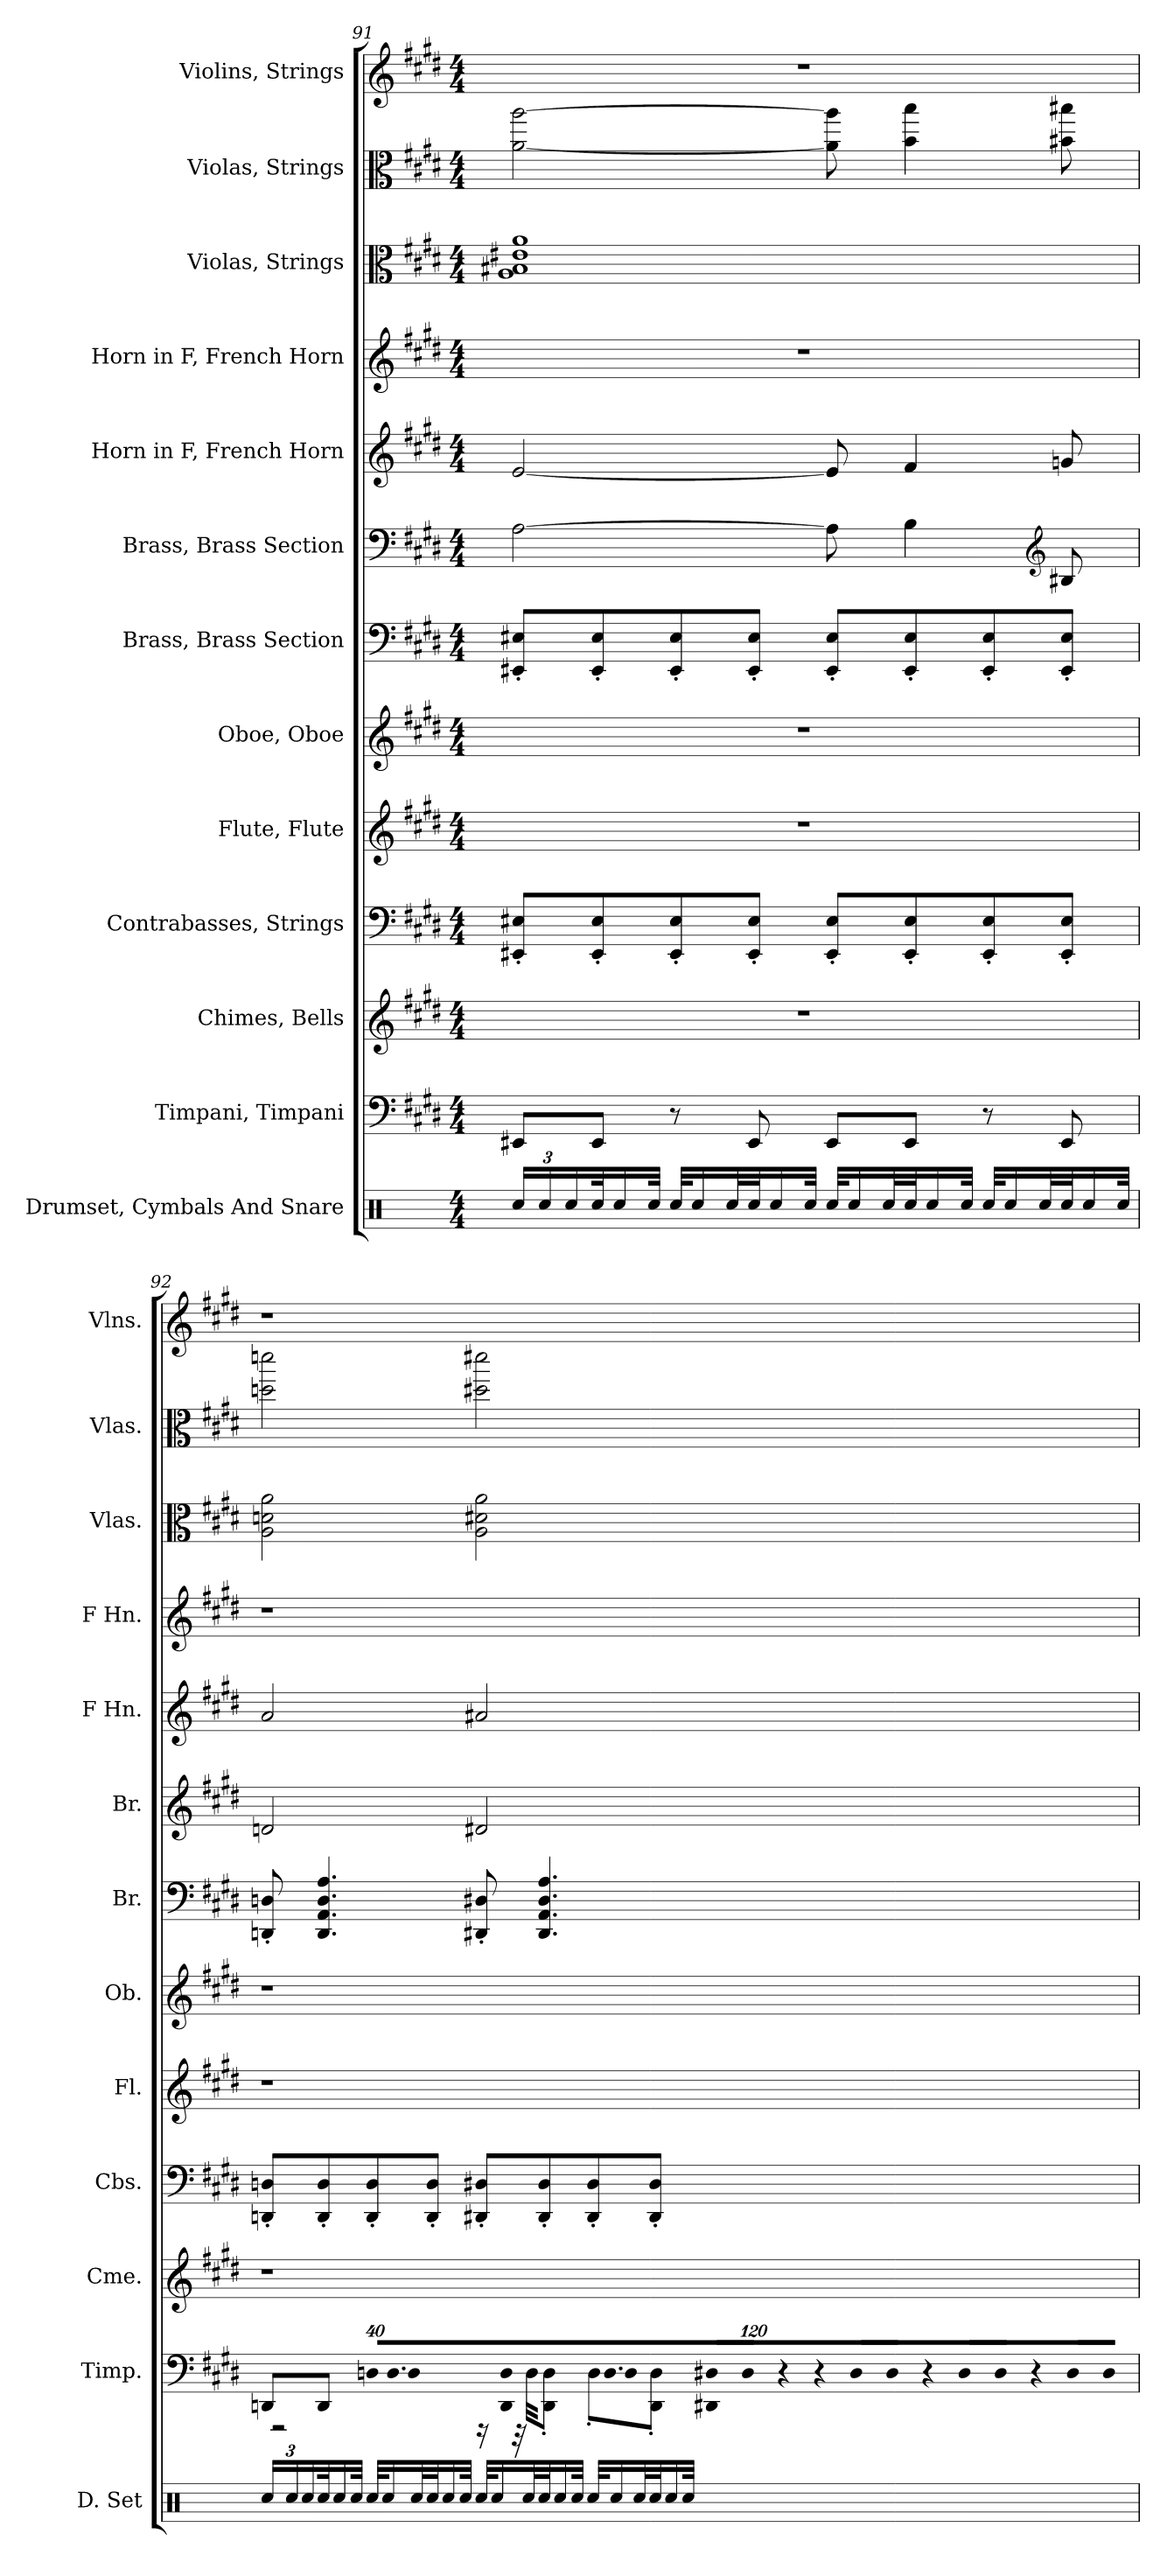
**kern	**kern	**kern	**kern	**kern	**kern	**kern	**kern	**kern	**kern	**kern	**kern	**kern
*part13	*part12	*part11	*part10	*part9	*part8	*part7	*part6	*part5	*part4	*part3	*part2	*part1
*staff13	*staff12	*staff11	*staff10	*staff9	*staff8	*staff7	*staff6	*staff5	*staff4	*staff3	*staff2	*staff1
*I"Drumset, Cymbals And Snare	*I"Timpani, Timpani	*I"Chimes, Bells	*I"Contrabasses, Strings	*I"Flute, Flute	*I"Oboe, Oboe	*I"Brass, Brass Section	*I"Brass, Brass Section	*I"Horn in F, French Horn	*I"Horn in F, French Horn	*I"Violas, Strings	*I"Violas, Strings	*I"Violins, Strings
*I'D. Set	*I'Timp.	*I'Cme.	*I'Cbs.	*I'Fl.	*I'Ob.	*I'Br.	*I'Br.	*I'F Hn.	*I'F Hn.	*I'Vlas.	*I'Vlas.	*I'Vlns.
!!LO:PB:g=z
*clefX	*clefF4	*clefG2	*clefF4	*clefG2	*clefG2	*clefF4	*clefF4	*clefG2	*clefG2	*clefC3	*clefC3	*clefG2
*	*	*	*ITrd7c12	*	*	*	*	*ITrd4c7	*ITrd4c7	*	*	*
*k[]	*k[f#c#g#d#]	*k[f#c#g#d#]	*k[f#c#g#d#]	*k[f#c#g#d#]	*k[f#c#g#d#]	*k[f#c#g#d#]	*k[f#c#g#d#]	*k[f#c#g#]	*k[f#c#g#]	*k[f#c#g#d#]	*k[f#c#g#d#]	*k[f#c#g#d#]
*M4/4	*M4/4	*M4/4	*M4/4	*M4/4	*M4/4	*M4/4	*M4/4	*M4/4	*M4/4	*M4/4	*M4/4	*M4/4
*Xbrackettup	*	*	*	*	*	*	*	*	*	*	*	*
=91	=91	=91	=91	=91	=91	=91	=91	=91	=91	=91	=91	=91
24Rcc/LL	8EE#X/L	1r	8EEE#X/' 8EE#X/'L	1r	1r	8EE#X/' 8E#X/'L	[2A\	[2A/	1r	1A 1B#X 1e#X 1a	[2a\ [2aa\	1r
24Rcc/	.	.	.	.	.	.	.	.	.	.	.	.
24Rcc/	.	.	.	.	.	.	.	.	.	.	.	.
32Rcc/K	8EE#/J	.	8EEE#/' 8EE#/'	.	.	8EE#/' 8E#/'	.	.	.	.	.	.
16Rcc/	.	.	.	.	.	.	.	.	.	.	.	.
32Rcc/JJk	.	.	.	.	.	.	.	.	.	.	.	.
32Rcc/KLL	8r	.	8EEE#/' 8EE#/'	.	.	8EE#/' 8E#/'	.	.	.	.	.	.
16Rcc/	.	.	.	.	.	.	.	.	.	.	.	.
32Rcc/L	.	.	.	.	.	.	.	.	.	.	.	.
32Rcc/J	8EE#/	.	8EEE#/' 8EE#/'J	.	.	8EE#/' 8E#/'J	.	.	.	.	.	.
16Rcc/	.	.	.	.	.	.	.	.	.	.	.	.
32Rcc/JJk	.	.	.	.	.	.	.	.	.	.	.	.
32Rcc/KLL	8EE#/L	.	8EEE#/' 8EE#/'L	.	.	8EE#/' 8E#/'L	8A\]	8A/]	.	.	8a\] 8aa\]	.
16Rcc/	.	.	.	.	.	.	.	.	.	.	.	.
32Rcc/L	.	.	.	.	.	.	.	.	.	.	.	.
32Rcc/J	8EE#/J	.	8EEE#/' 8EE#/'	.	.	8EE#/' 8E#/'	4B\	4B/	.	.	4b\ 4bb\	.
16Rcc/	.	.	.	.	.	.	.	.	.	.	.	.
32Rcc/JJk	.	.	.	.	.	.	.	.	.	.	.	.
32Rcc/KLL	8r	.	8EEE#/' 8EE#/'	.	.	8EE#/' 8E#/'	.	.	.	.	.	.
16Rcc/	.	.	.	.	.	.	.	.	.	.	.	.
32Rcc/L	.	.	.	.	.	.	.	.	.	.	.	.
*	*	*	*	*	*	*	*clefG2	*	*	*	*	*
32Rcc/J	8EE#/	.	8EEE#/' 8EE#/'J	.	.	8EE#/' 8E#/'J	8B#X/	8cn/	.	.	8b#X\ 8bb#X\	.
16Rcc/	.	.	.	.	.	.	.	.	.	.	.	.
32Rcc/JJk	.	.	.	.	.	.	.	.	.	.	.	.
!!LO:PB:g=z
=92	=92	=92	=92	=92	=92	=92	=92	=92	=92	=92	=92	=92
*	*^	*	*	*	*	*	*	*	*	*	*	*
24Rcc/LL	8DDn/L	960ryy	1r	8DDDn/' 8DDn/'L	1r	1r	8DDn/' 8Dn/'	2dn/	2d/	1r	2A\ 2dn\ 2a\	2ddn\ 2dddn\	1r
.	.	2r	.	.	.	.	.	.	.	.	.	.	.
24Rcc/	.	.	.	.	.	.	.	.	.	.	.	.	.
24Rcc/	.	.	.	.	.	.	.	.	.	.	.	.	.
32Rcc/K	8DD/J	.	.	8DDD/' 8DD/'	.	.	4.DD/ 4.AA/ 4.D/ 4.A/	.	.	.	.	.	.
16Rcc/	.	.	.	.	.	.	.	.	.	.	.	.	.
32Rcc/JJk	.	.	.	.	.	.	.	.	.	.	.	.	.
*	*Xbrackettup	*	*	*	*	*	*	*	*	*	*	*	*
!	!LO:N:vis=32	!	!	!	!	!	!	!	!	!	!	!	!
32Rcc/KLL	640%23Dn/LLL	.	.	8DDD/' 8DD/'	.	.	.	.	.	.	.	.	.
16Rcc/	.	.	.	.	.	.	.	.	.	.	.	.	.
!	!LO:N:vis=32.	!	!	!	!	!	!	!	!	!	!	!	!
.	1920%103D/	.	.	.	.	.	.	.	.	.	.	.	.
!	!LO:N:vis=32	!	!	!	!	!	!	!	!	!	!	!	!
.	640%23D/	.	.	.	.	.	.	.	.	.	.	.	.
32Rcc/L	.	.	.	.	.	.	.	.	.	.	.	.	.
32Rcc/J	.	.	.	8DDD/' 8DD/'J	.	.	.	.	.	.	.	.	.
!	!LO:N:vis=32	!	!	!	!	!	!	!	!	!	!	!	!
.	640%23DD/ 640%23D/	.	.	.	.	.	.	.	.	.	.	.	.
16Rcc/	.	.	.	.	.	.	.	.	.	.	.	.	.
!	!LO:N:vis=32.	!	!	!	!	!	!	!	!	!	!	!	!
.	1920%103D/	.	.	.	.	.	.	.	.	.	.	.	.
!	!LO:N:vis=32	!	!	!	!	!	!	!	!	!	!	!	!
.	640%23D/JJJ	.	.	.	.	.	.	.	.	.	.	.	.
32Rcc/JJk	.	.	.	.	.	.	.	.	.	.	.	.	.
32Rcc/KLL	.	.	.	8DDD#X/' 8DD#X/'L	.	.	8DD#X/' 8D#X/'	2d#X/	2d#X/	.	2A\ 2d#X\ 2a\	2dd#X\ 2ddd#X\	.
*	*brackettup	*	*	*	*	*	*	*	*	*	*	*	*
!	!LO:N:vis=32	!	!	!	!	!	!	!	!	!	!	!	!
.	1920%53DD#X/ 1920%53D#X/KLL	16r	.	.	.	.	.	.	.	.	.	.	.
!	!LO:N:vis=16	!	!	!	!	!	!	!	!	!	!	!	!
.	1920%107D#/JJ	.	.	.	.	.	.	.	.	.	.	.	.
16Rcc/	.	.	.	.	.	.	.	.	.	.	.	.	.
.	.	32r	.	.	.	.	.	.	.	.	.	.	.
!	!LO:N:vis=32	!	!	!	!	!	!	!	!	!	!	!	!
.	1920%53r	.	.	.	.	.	.	.	.	.	.	.	.
32Rcc/L	.	.	.	.	.	.	.	.	.	.	.	.	.
.	.	32D#\KKL	.	.	.	.	.	.	.	.	.	.	.
!	!LO:N:vis=16	!	!	!	!	!	!	!	!	!	!	!	!
.	1920%107r	.	.	.	.	.	.	.	.	.	.	.	.
32Rcc/J	.	.	.	8DDD#/' 8DD#/'	.	.	4.DD#/ 4.AA/ 4.D#/ 4.A/	.	.	.	.	.	.
.	.	8DD#\' 8D#\'J	.	.	.	.	.	.	.	.	.	.	.
16Rcc/	.	.	.	.	.	.	.	.	.	.	.	.	.
!	!LO:N:vis=32	!	!	!	!	!	!	!	!	!	!	!	!
.	1920%53D#/KLL	.	.	.	.	.	.	.	.	.	.	.	.
!	!LO:N:vis=16	!	!	!	!	!	!	!	!	!	!	!	!
.	1920%107D#/JJ	.	.	.	.	.	.	.	.	.	.	.	.
32Rcc/JJk	.	.	.	.	.	.	.	.	.	.	.	.	.
32Rcc/KLL	.	.	.	8DDD#/' 8DD#/'	.	.	.	.	.	.	.	.	.
!	!LO:N:vis=32	!	!	!	!	!	!	!	!	!	!	!	!
.	1920%53r	8D#'\L	.	.	.	.	.	.	.	.	.	.	.
!	!LO:N:vis=16	!	!	!	!	!	!	!	!	!	!	!	!
.	1920%107D#/LL	.	.	.	.	.	.	.	.	.	.	.	.
16Rcc/	.	.	.	.	.	.	.	.	.	.	.	.	.
!	!LO:N:vis=16	!	!	!	!	!	!	!	!	!	!	!	!
.	1920%107D#/JJ	.	.	.	.	.	.	.	.	.	.	.	.
32Rcc/L	.	.	.	.	.	.	.	.	.	.	.	.	.
32Rcc/J	.	.	.	8DDD#/' 8DD#/'J	.	.	.	.	.	.	.	.	.
.	.	8DD#\' 8D#\'J	.	.	.	.	.	.	.	.	.	.	.
!	!LO:N:vis=32	!	!	!	!	!	!	!	!	!	!	!	!
.	1920%53r	.	.	.	.	.	.	.	.	.	.	.	.
16Rcc/	.	.	.	.	.	.	.	.	.	.	.	.	.
!	!LO:N:vis=32	!	!	!	!	!	!	!	!	!	!	!	!
.	1920%53D#/KLL	.	.	.	.	.	.	.	.	.	.	.	.
!	!LO:N:vis=16	!	!	!	!	!	!	!	!	!	!	!	!
.	1920%107D#/JJ	.	.	.	.	.	.	.	.	.	.	.	.
32Rcc/JJk	.	.	.	.	.	.	.	.	.	.	.	.	.
960ryy	.	.	960ryy	960ryy	960ryy	960ryy	960ryy	960ryy	960ryy	960ryy	960ryy	960ryy	960ryy
*	*v	*v	*	*	*	*	*	*	*	*	*	*	*
=	=	=	=	=	=	=	=	=	=	=	=	=
*-	*-	*-	*-	*-	*-	*-	*-	*-	*-	*-	*-	*-
